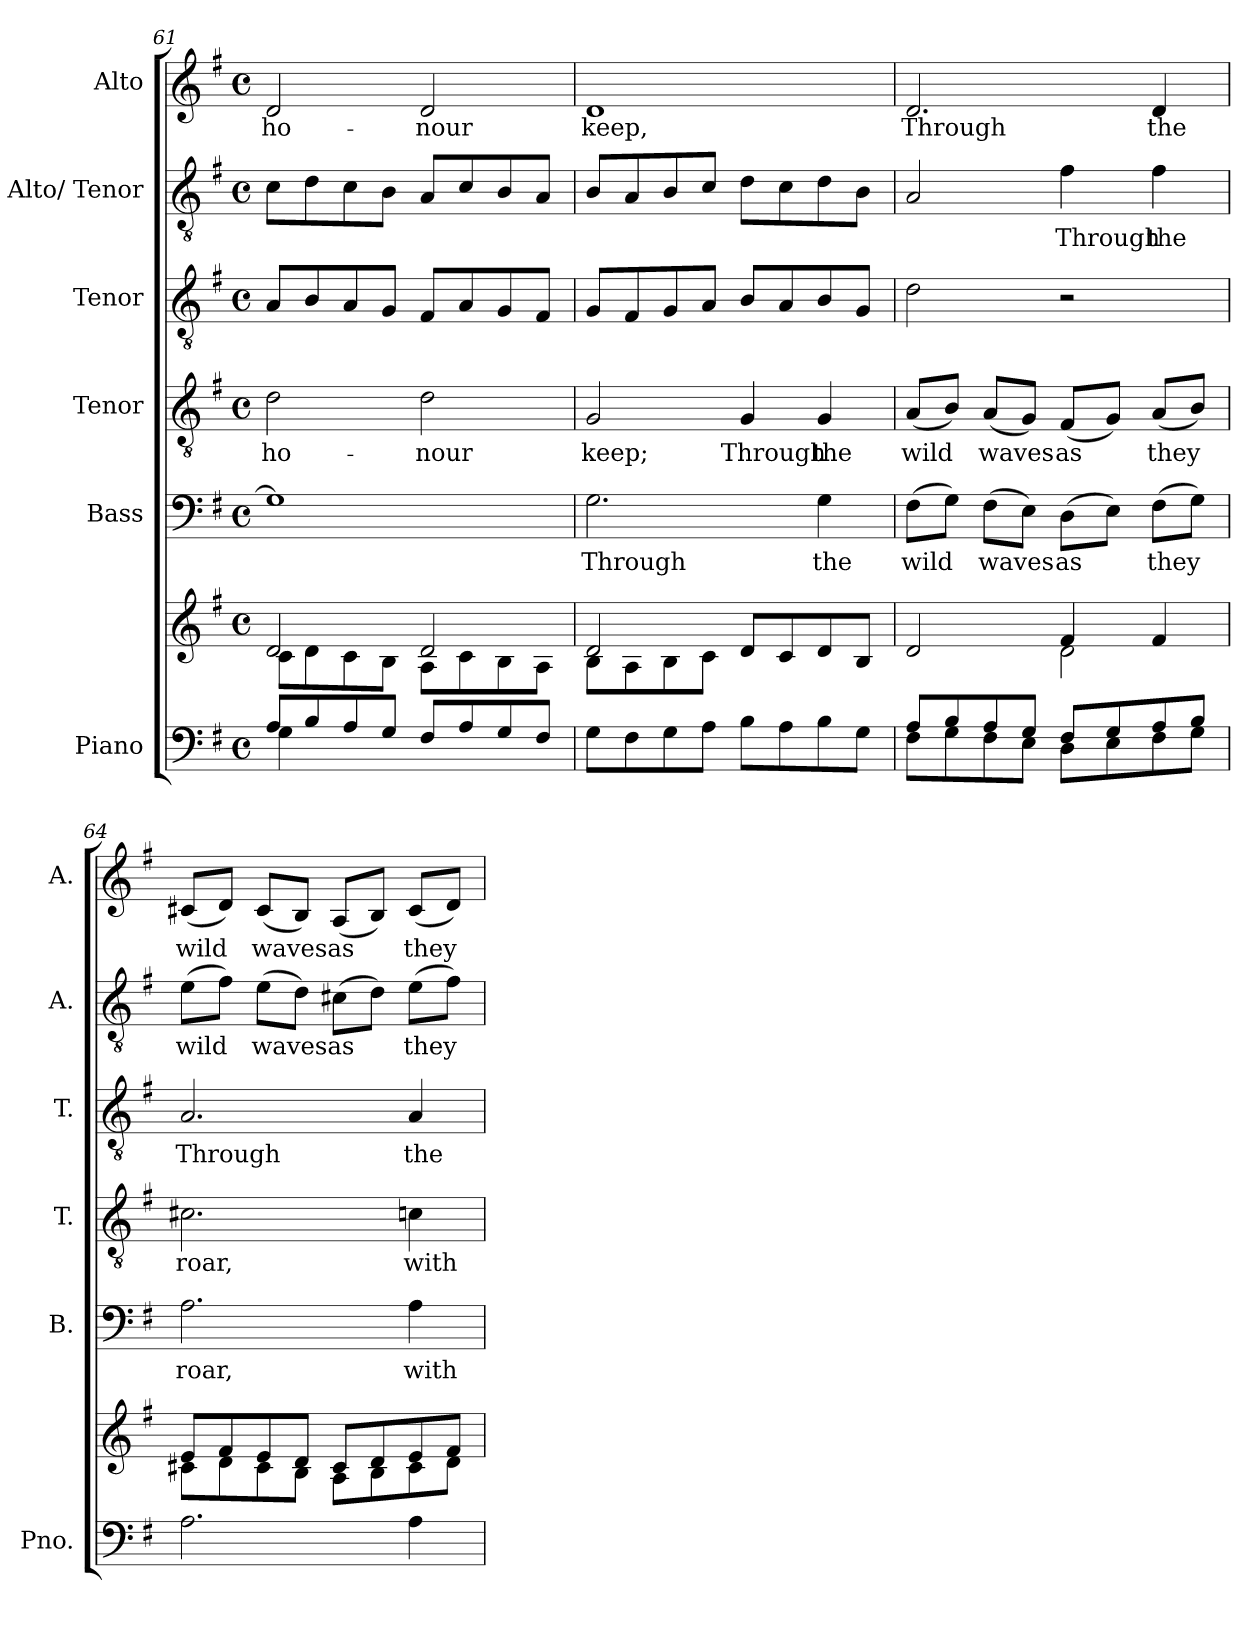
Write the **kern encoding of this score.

**kern	**kern	**kern	**text	**kern	**text	**kern	**text	**kern	**text	**kern	**text
*part6	*part6	*part5	*part5	*part4	*part4	*part3	*part3	*part2	*part2	*part1	*part1
*staff7	*staff6	*staff5	*staff5	*staff4	*staff4	*staff3	*staff3	*staff2	*staff2	*staff1	*staff1
*I"Piano	*	*I"Bass	*	*I"Tenor	*	*I"Tenor	*	*I"Alto/ Tenor	*	*I"Alto	*
*I'Pno.	*	*I'B.	*	*I'T.	*	*I'T.	*	*I'A.	*	*I'A.	*
!!LO:PB:g=z
*clefF4	*clefG2	*clefF4	*	*clefGv2	*	*clefGv2	*	*clefGv2	*	*clefG2	*
*	*	*	*	*ITrd7c12	*	*ITrd7c12	*	*ITrd7c12	*	*	*
*k[f#]	*k[f#]	*k[f#]	*	*k[f#]	*	*k[f#]	*	*k[f#]	*	*k[f#]	*
*G:	*G:	*G:	*	*G:	*	*G:	*	*G:	*	*G:	*
*M4/4	*M4/4	*M4/4	*	*M4/4	*	*M4/4	*	*M4/4	*	*M4/4	*
*met(c)	*met(c)	*met(c)	*	*met(c)	*	*met(c)	*	*met(c)	*	*met(c)	*
=61	=61	=61	=61	=61	=61	=61	=61	=61	=61	=61	=61
*^	*^	*	*	*	*	*	*	*	*	*	*
!	!	!	!	!	!	!	!LO:LY:b:color=#000000	!	!	!	!	!	!
!	!	!	!	!	!	!	!	!	!	!	!	!	!LO:LY:b:color=#000000
8Ai/L	4Gi\	2di/	8ci\L	1Gi]	.	2Di\	ho-	8AAi/L	.	8Ci\L	.	2di/	ho-
8Bi/	.	.	8di\	.	.	.	.	8BBi/	.	8Di\	.	.	.
8Ai/	4ryy	.	8ci\	.	.	.	.	8AAi/	.	8Ci\	.	.	.
8Gi/J	.	.	8Bi\J	.	.	.	.	8GGi/J	.	8BBi\J	.	.	.
!	!	!	!	!	!	!	!LO:LY:b:color=#000000	!	!	!	!	!	!
!	!	!	!	!	!	!	!	!	!	!	!	!	!LO:LY:b:color=#000000
8F#i/L	2ryy	2di/	8Ai\L	.	.	2Di\	-nour	8FF#i/L	.	8AAi/L	.	2di/	-nour
8Ai/	.	.	8ci\	.	.	.	.	8AAi/	.	8Ci/	.	.	.
8Gi/	.	.	8Bi\	.	.	.	.	8GGi/	.	8BBi/	.	.	.
8F#i/J	.	.	8Ai\J	.	.	.	.	8FF#i/J	.	8AAi/J	.	.	.
*v	*v	*	*	*	*	*	*	*	*	*	*	*	*
=62	=62	=62	=62	=62	=62	=62	=62	=62	=62	=62	=62	=62
!	!	!	!	!LO:LY:b:color=#000000	!	!	!	!	!	!	!	!
!	!	!	!	!	!	!LO:LY:b:color=#000000	!	!	!	!	!	!
!	!	!	!	!	!	!	!	!	!	!	!	!LO:LY:b:color=#000000
8Gi\L	2di/	8Bi\L	2.Gi\	Through	2GGi/	keep;	8GGi/L	.	8BBi/L	.	1di	keep,
8F#i\	.	8Ai\	.	.	.	.	8FF#i/	.	8AAi/	.	.	.
8Gi\	.	8Bi\	.	.	.	.	8GGi/	.	8BBi/	.	.	.
8Ai\J	.	8ci\J	.	.	.	.	8AAi/J	.	8Ci/J	.	.	.
!	!	!	!	!	!	!LO:LY:b:color=#000000	!	!	!	!	!	!
8Bi\L	2ryy	8di/L	.	.	4GGi/	Through	8BBi/L	.	8Di\L	.	.	.
8Ai\	.	8ci/	.	.	.	.	8AAi/	.	8Ci\	.	.	.
!	!	!	!	!LO:LY:b:color=#000000	!	!	!	!	!	!	!	!
!	!	!	!	!	!	!LO:LY:b:color=#000000	!	!	!	!	!	!
8Bi\	.	8di/	4Gi\	the	4GGi/	the	8BBi/	.	8Di\	.	.	.
8Gi\J	.	8Bi/J	.	.	.	.	8GGi/J	.	8BBi\J	.	.	.
=63	=63	=63	=63	=63	=63	=63	=63	=63	=63	=63	=63	=63
*^	*	*	*	*	*	*	*	*	*	*	*	*
!	!	!	!	!	!LO:LY:b:color=#000000	!	!	!	!	!	!	!	!
!	!	!	!	!	!	!	!LO:LY:b:color=#000000	!	!	!	!	!	!
!	!	!	!	!	!	!	!	!	!	!	!	!	!LO:LY:b:color=#000000
8Ai/L	8F#i\L	2di/	2ryy	(8F#i\L	wild	(8AAi/L	wild	2Di\	.	2AAi/	.	2.di/	Through
8Bi/	8Gi\	.	.	8Gi\J)	.	8BBi/J)	.	.	.	.	.	.	.
!	!	!	!	!	!LO:LY:b:color=#000000	!	!	!	!	!	!	!	!
!	!	!	!	!	!	!	!LO:LY:b:color=#000000	!	!	!	!	!	!
8Ai/	8F#i\	.	.	(8F#i\L	waves	(8AAi/L	waves	.	.	.	.	.	.
8Gi/J	8Ei\J	.	.	8Ei\J)	.	8GGi/J)	.	.	.	.	.	.	.
!	!	!	!	!	!LO:LY:b:color=#000000	!	!	!	!	!	!	!	!
!	!	!	!	!	!	!	!LO:LY:b:color=#000000	!	!	!	!	!	!
!	!	!	!	!	!	!	!	!	!	!	!LO:LY:b:color=#000000	!	!
8F#i/L	8Di\L	4f#i/	2di\	(8Di\L	as	(8FF#i/L	as	2r	.	4F#i\	Through	.	.
8Gi/	8Ei\	.	.	8Ei\J)	.	8GGi/J)	.	.	.	.	.	.	.
!	!	!	!	!	!LO:LY:b:color=#000000	!	!	!	!	!	!	!	!
!	!	!	!	!	!	!	!LO:LY:b:color=#000000	!	!	!	!	!	!
!	!	!	!	!	!	!	!	!	!	!	!LO:LY:b:color=#000000	!	!
!	!	!	!	!	!	!	!	!	!	!	!	!	!LO:LY:b:color=#000000
8Ai/	8F#i\	4f#i/	.	(8F#i\L	they	(8AAi/L	they	.	.	4F#i\	the	4di/	the
8Bi/J	8Gi\J	.	.	8Gi\J)	.	8BBi/J)	.	.	.	.	.	.	.
*v	*v	*	*	*	*	*	*	*	*	*	*	*	*
=64	=64	=64	=64	=64	=64	=64	=64	=64	=64	=64	=64	=64
*^	*	*	*	*	*	*	*	*	*	*	*	*
!	!	!	!	!	!LO:LY:b:color=#000000	!	!	!	!	!	!	!	!
*v	*v	*	*	*	*	*	*	*	*	*	*	*	*
*^	*	*	*	*	*	*	*	*	*	*	*	*
!	!	!	!	!	!	!	!LO:LY:b:color=#000000	!	!	!	!	!	!
*v	*v	*	*	*	*	*	*	*	*	*	*	*	*
*^	*	*	*	*	*	*	*	*	*	*	*	*
!	!	!	!	!	!	!	!	!	!LO:LY:b:color=#000000	!	!	!	!
*v	*v	*	*	*	*	*	*	*	*	*	*	*	*
*^	*	*	*	*	*	*	*	*	*	*	*	*
!	!	!	!	!	!	!	!	!	!	!	!LO:LY:b:color=#000000	!	!
*v	*v	*	*	*	*	*	*	*	*	*	*	*	*
*^	*	*	*	*	*	*	*	*	*	*	*	*
!	!	!	!	!	!	!	!	!	!	!	!	!	!LO:LY:b:color=#000000
*v	*v	*	*	*	*	*	*	*	*	*	*	*	*
2.Ai\	8ei/L	8c#Xi\L	2.Ai\	roar,	2.C#Xi\	roar,	2.AAi/	Through	(8Ei\L	wild	(8c#Xi/L	wild
.	8f#i/	8di\	.	.	.	.	.	.	8F#i\J)	.	8di/J)	.
!	!	!	!	!	!	!	!	!	!	!LO:LY:b:color=#000000	!	!
!	!	!	!	!	!	!	!	!	!	!	!	!LO:LY:b:color=#000000
.	8ei/	8c#i\	.	.	.	.	.	.	(8Ei\L	waves	(8c#i/L	waves
.	8di/J	8Bi\J	.	.	.	.	.	.	8Di\J)	.	8Bi/J)	.
!	!	!	!	!	!	!	!	!	!	!LO:LY:b:color=#000000	!	!
!	!	!	!	!	!	!	!	!	!	!	!	!LO:LY:b:color=#000000
.	8c#i/L	8Ai\L	.	.	.	.	.	.	(8C#Xi\L	as	(8Ai/L	as
.	8di/	8Bi\	.	.	.	.	.	.	8Di\J)	.	8Bi/J)	.
!	!	!	!	!LO:LY:b:color=#000000	!	!	!	!	!	!	!	!
!	!	!	!	!	!	!LO:LY:b:color=#000000	!	!	!	!	!	!
!	!	!	!	!	!	!	!	!LO:LY:b:color=#000000	!	!	!	!
!	!	!	!	!	!	!	!	!	!	!LO:LY:b:color=#000000	!	!
!	!	!	!	!	!	!	!	!	!	!	!	!LO:LY:b:color=#000000
4Ai\	8ei/	8c#i\	4Ai\	with	4Cni\	with	4AAi/	the	(8Ei\L	they	(8c#i/L	they
.	8f#i/J	8di\J	.	.	.	.	.	.	8F#i\J)	.	8di/J)	.
*	*v	*v	*	*	*	*	*	*	*	*	*	*
=	=	=	=	=	=	=	=	=	=	=	=
*-	*-	*-	*-	*-	*-	*-	*-	*-	*-	*-	*-
